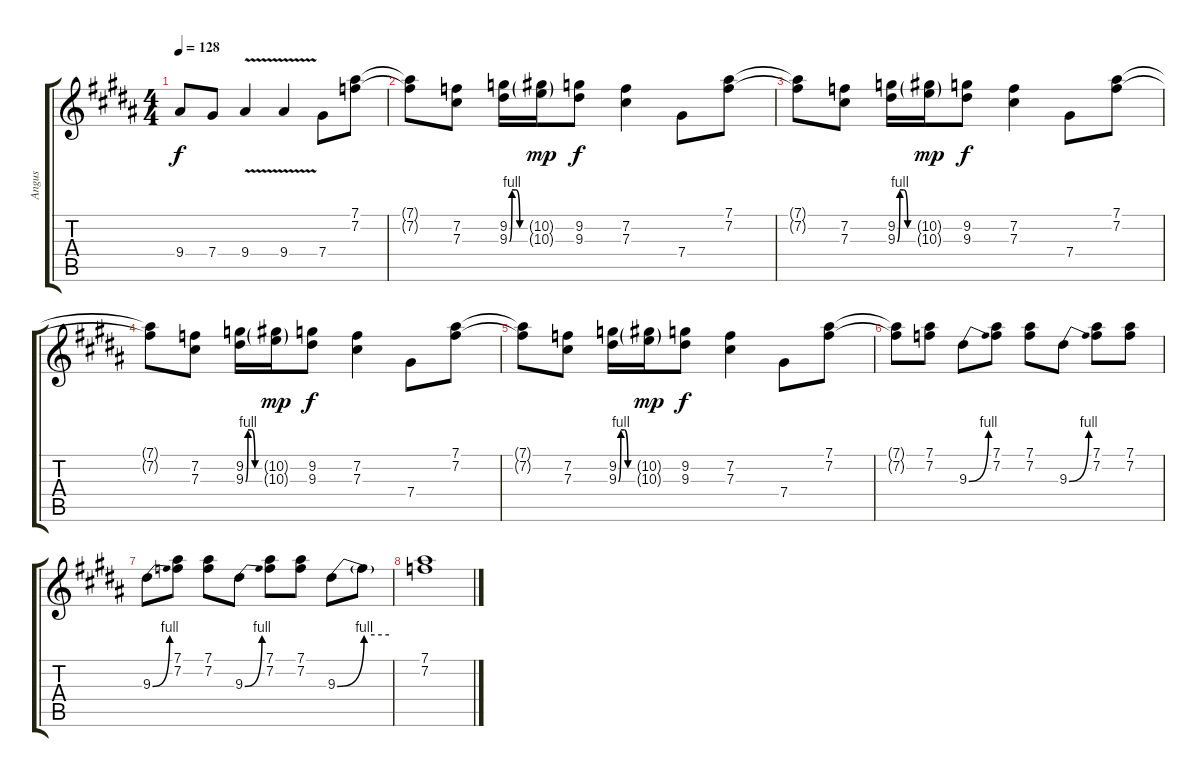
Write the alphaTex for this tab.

\track ("Angus" "Angus") {instrument distortionguitar}
\staff {score tabs}
\tuning (Eb4 Bb3 Gb3 Db3 Ab2 Eb2) {hide}
\ts (4 4)
\tempo 128
\clef g2
\ks g#minor
9.4{t}.8{dy f} 7.4.8 9.4{v}.4 9.4{v}.4 7.4.8 (7.1 7.2).8 |
(7.1{t} 7.2{t}).8 (7.2 7.3).8 (9.2 9.3{be (custom 0 0 10 4 25 4 40 0 60 0)}).16 (10.2{g} 10.3{g}).16{dy mp} (9.2 9.3).8{dy f} (7.2 7.3).4 7.4.8 (7.1 7.2).8 |
(7.1{t} 7.2{t}).8 (7.2 7.3).8 (9.2 9.3{be (custom 0 0 10 4 25 4 40 0 60 0)}).16 (10.2{g} 10.3{g}).16{dy mp} (9.2 9.3).8{dy f} (7.2 7.3).4 7.4.8 (7.1 7.2).8 |
(7.1{t} 7.2{t}).8 (7.2 7.3).8 (9.2 9.3{be (custom 0 0 10 4 25 4 40 0 60 0)}).16 (10.2{g} 10.3{g}).16{dy mp} (9.2 9.3).8{dy f} (7.2 7.3).4 7.4.8 (7.1 7.2).8 |
(7.1{t} 7.2{t}).8 (7.2 7.3).8 (9.2 9.3{be (custom 0 0 10 4 25 4 40 0 60 0)}).16 (10.2{g} 10.3{g}).16{dy mp} (9.2 9.3).8{dy f} (7.2 7.3).4 7.4.8 (7.1 7.2).8 |
(7.1{t} 7.2{t}).8 (7.1 7.2).8 9.3{be (bend 0 0 60 4)}.8 (7.1 7.2).8 (7.1 7.2).8 9.3{be (bend 0 0 60 4)}.8 (7.1 7.2).8 (7.1 7.2).8 |
9.3{be (bend 0 0 60 4)}.8 (7.1 7.2).8 (7.1 7.2).8 9.3{be (bend 0 0 60 4)}.8 (7.1 7.2).8 (7.1 7.2).8 9.3{be (bend 0 0 60 4)}.8 9.3{be (hold 0 4 60 4) t}.8 |
(7.1 7.2).1
